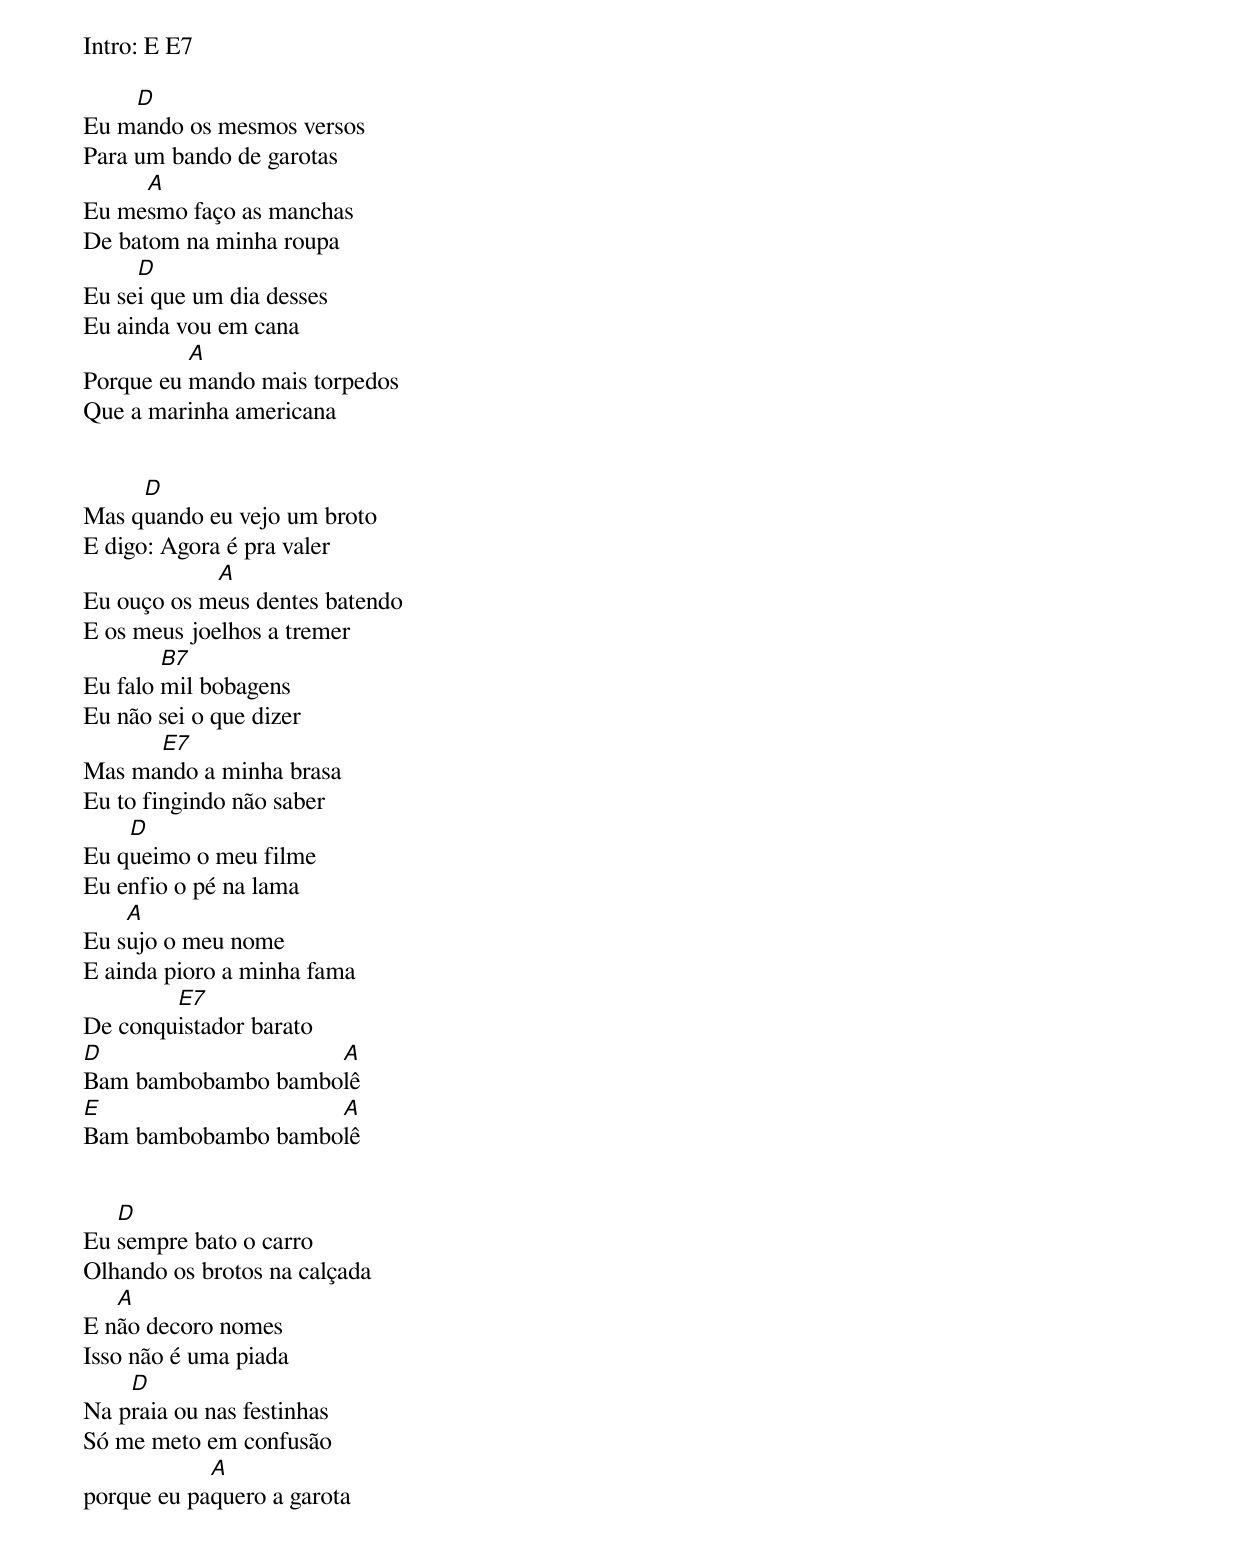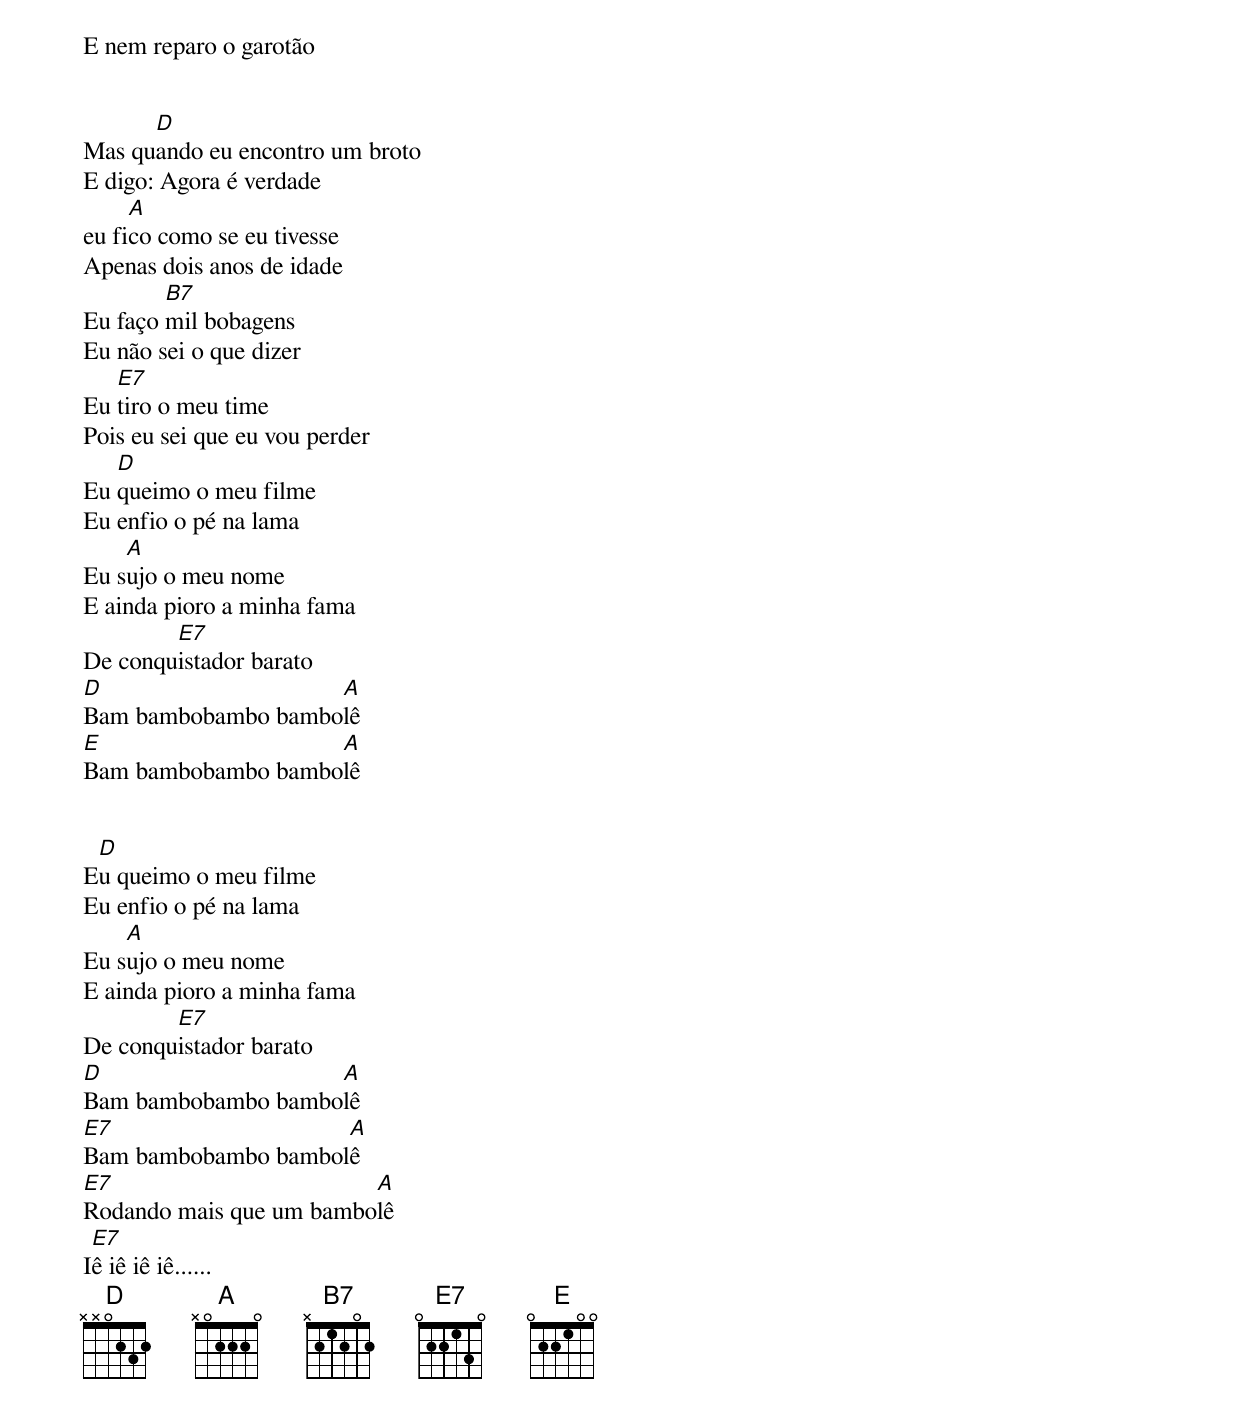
Intro: E E7

    D
Eu mando os mesmos versos
Para um bando de garotas
     A
Eu mesmo faço as manchas
De batom na minha roupa
     D
Eu sei que um dia desses
Eu ainda vou em cana
          A
Porque eu mando mais torpedos
Que a marinha americana


     D
Mas quando eu vejo um broto
E digo: Agora é pra valer
            A
Eu ouço os meus dentes batendo
E os meus joelhos a tremer
        B7
Eu falo mil bobagens
Eu não sei o que dizer
      E7
Mas mando a minha brasa
Eu to fingindo não saber
    D
Eu queimo o meu filme
Eu enfio o pé na lama
    A
Eu sujo o meu nome
E ainda pioro a minha fama
        E7
De conquistador barato
D                   A
Bam bambobambo bambolê
E                   A
Bam bambobambo bambolê


   D
Eu sempre bato o carro
Olhando os brotos na calçada
   A
E não decoro nomes
Isso não é uma piada
    D
Na praia ou nas festinhas
Só me meto em confusão
            A
porque eu paquero a garota
E nem reparo o garotão


      D
Mas quando eu encontro um broto
E digo: Agora é verdade
     A
eu fico como se eu tivesse
Apenas dois anos de idade
        B7
Eu faço mil bobagens
Eu não sei o que dizer
   E7
Eu tiro o meu time
Pois eu sei que eu vou perder
   D
Eu queimo o meu filme
Eu enfio o pé na lama
    A
Eu sujo o meu nome
E ainda pioro a minha fama
        E7
De conquistador barato
D                   A
Bam bambobambo bambolê
E                   A
Bam bambobambo bambolê


 D
Eu queimo o meu filme
Eu enfio o pé na lama
    A
Eu sujo o meu nome
E ainda pioro a minha fama
        E7
De conquistador barato
D                   A
Bam bambobambo bambolê
E7                   A
Bam bambobambo bambolê
E7                       A
Rodando mais que um bambolê
 E7
Iê iê iê iê......
